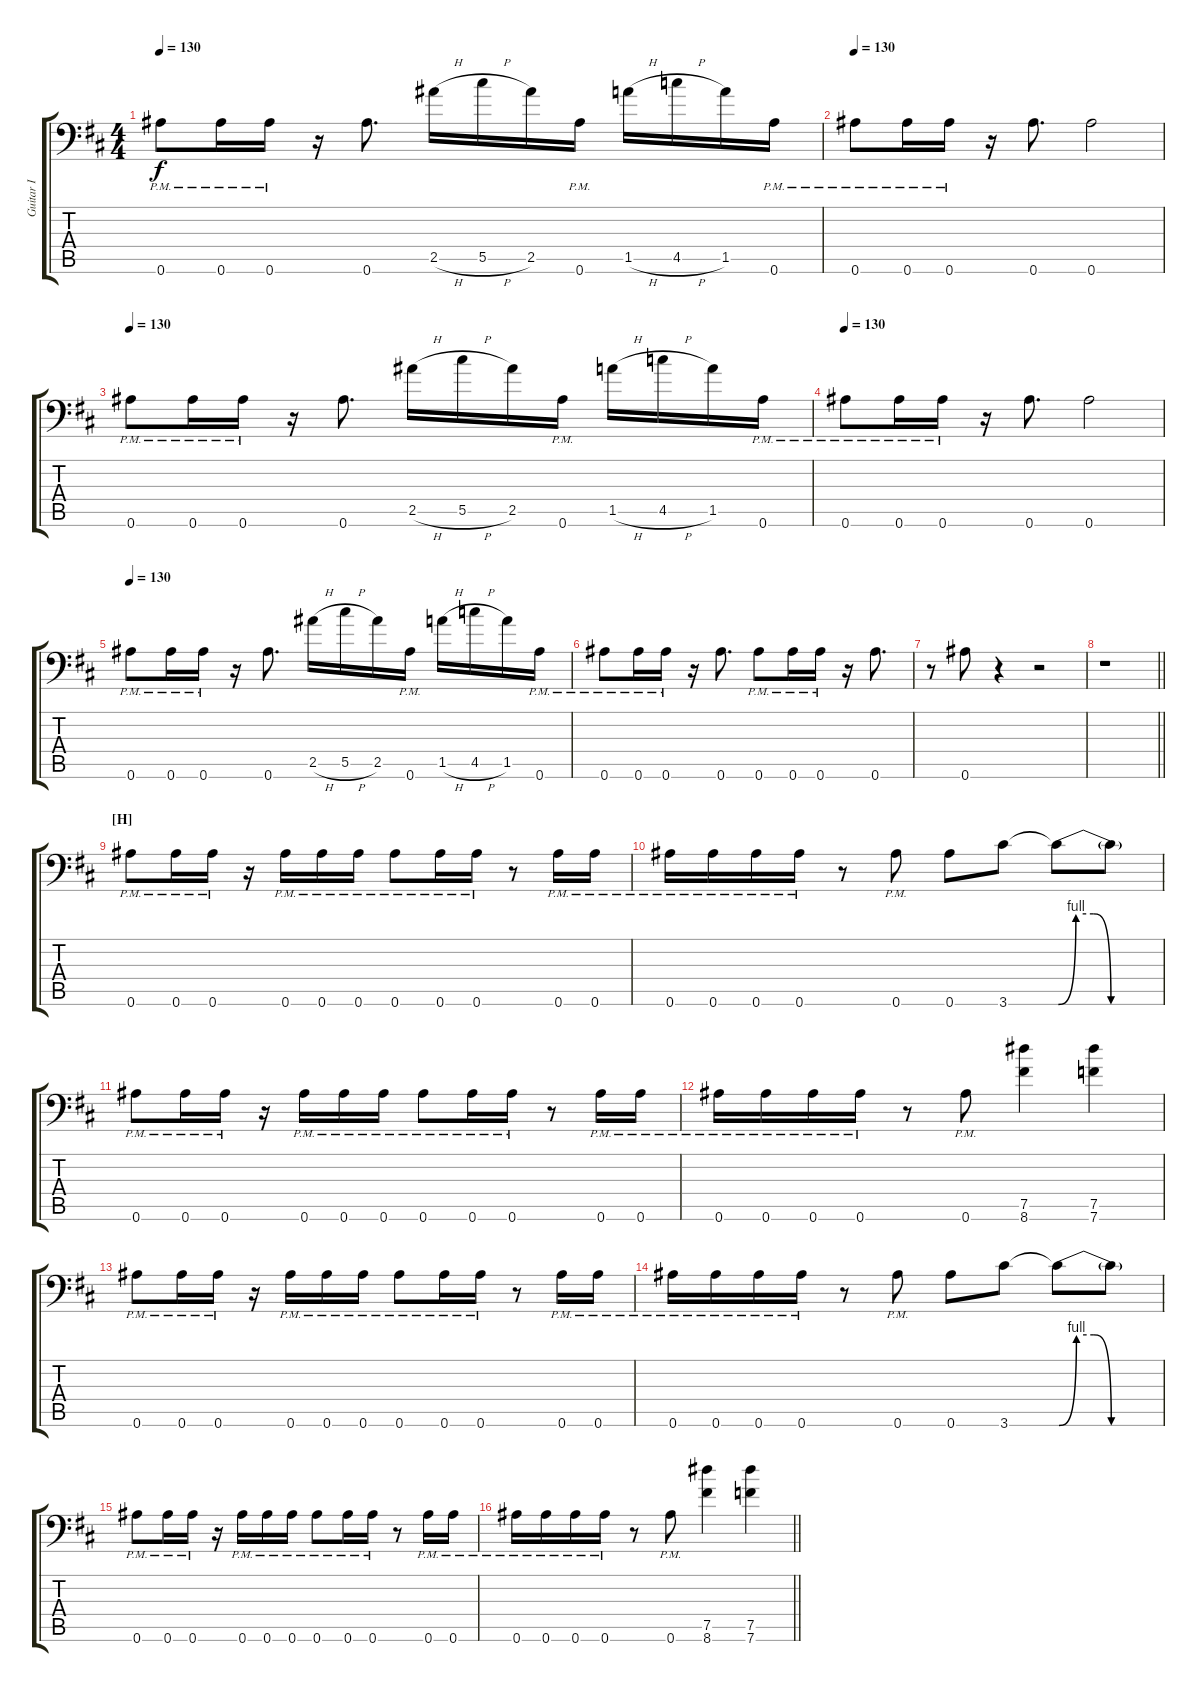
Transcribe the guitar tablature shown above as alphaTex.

\track ("Guitar I" "Guitar I") {instrument distortionguitar}
\staff {score tabs}
\tuning (Eb4 Bb3 Gb3 Db3 Ab2 Bb1) {hide}
\ts (4 4)
\tempo 130
\clef f4
\ks bminor
0.6{pm}.8{ot 8vb dy f} 0.6{pm}.16{ot 8vb} 0.6{pm}.16{ot 8vb} r.16{ot 8vb} 0.6.8{d ot 8vb} 2.5{h}.16{ot 8vb} 5.5{h}.16{ot 8vb} 2.5.16{ot 8vb} 0.6{pm}.16{ot 8vb} 1.5{h}.16{ot 8vb} 4.5{h}.16{ot 8vb} 1.5.16{ot 8vb} 0.6{pm}.16{ot 8vb} |
\tempo 130
0.6{pm}.8{ot 8vb} 0.6{pm}.16{ot 8vb} 0.6{pm}.16{ot 8vb} r.16{ot 8vb} 0.6.8{d ot 8vb} 0.6.2{ot 8vb} |
\tempo 130
0.6{pm}.8{ot 8vb} 0.6{pm}.16{ot 8vb} 0.6{pm}.16{ot 8vb} r.16{ot 8vb} 0.6.8{d ot 8vb} 2.5{h}.16{ot 8vb} 5.5{h}.16{ot 8vb} 2.5.16{ot 8vb} 0.6{pm}.16{ot 8vb} 1.5{h}.16{ot 8vb} 4.5{h}.16{ot 8vb} 1.5.16{ot 8vb} 0.6{pm}.16{ot 8vb} |
\tempo 130
0.6{pm}.8{ot 8vb} 0.6{pm}.16{ot 8vb} 0.6{pm}.16{ot 8vb} r.16{ot 8vb} 0.6.8{d ot 8vb} 0.6.2{ot 8vb} |
\tempo 130
0.6{pm}.8{ot 8vb} 0.6{pm}.16{ot 8vb} 0.6{pm}.16{ot 8vb} r.16{ot 8vb} 0.6.8{d ot 8vb} 2.5{h}.16{ot 8vb} 5.5{h}.16{ot 8vb} 2.5.16{ot 8vb} 0.6{pm}.16{ot 8vb} 1.5{h}.16{ot 8vb} 4.5{h}.16{ot 8vb} 1.5.16{ot 8vb} 0.6{pm}.16{ot 8vb} |
0.6{pm}.8{ot 8vb} 0.6{pm}.16{ot 8vb} 0.6{pm}.16{ot 8vb} r.16{ot 8vb} 0.6.8{d ot 8vb} 0.6{pm}.8{ot 8vb} 0.6{pm}.16{ot 8vb} 0.6{pm}.16{ot 8vb} r.16{ot 8vb} 0.6.8{d ot 8vb} |
r.8{ot 8vb} 0.6.8{ot 8vb} r.4{ot 8vb} r.2{ot 8vb} |
\barLineRight lightlight
r.1{ot 8vb} |
\section ("" "[H]")
0.6{pm}.8{ot 8vb} 0.6{pm}.16{ot 8vb} 0.6{pm}.16{ot 8vb} r.16{ot 8vb} 0.6{pm}.16{ot 8vb} 0.6{pm}.16{ot 8vb} 0.6{pm}.16{ot 8vb} 0.6{pm}.8{ot 8vb} 0.6{pm}.16{ot 8vb} 0.6{pm}.16{ot 8vb} r.8{ot 8vb} 0.6{pm}.16{ot 8vb} 0.6{pm}.16{ot 8vb} |
0.6{pm}.16{ot 8vb} 0.6{pm}.16{ot 8vb} 0.6{pm}.16{ot 8vb} 0.6{pm}.16{ot 8vb} r.8{ot 8vb} 0.6{pm}.8{ot 8vb} 0.6.8{ot 8vb} 3.6.8{ot 8vb} 3.6{be (custom 0 0 10 4 20 4 30 0 60 0) t}.8{ot 8vb} 3.6{t}.8{ot 8vb} |
0.6{pm}.8{ot 8vb} 0.6{pm}.16{ot 8vb} 0.6{pm}.16{ot 8vb} r.16{ot 8vb} 0.6{pm}.16{ot 8vb} 0.6{pm}.16{ot 8vb} 0.6{pm}.16{ot 8vb} 0.6{pm}.8{ot 8vb} 0.6{pm}.16{ot 8vb} 0.6{pm}.16{ot 8vb} r.8{ot 8vb} 0.6{pm}.16{ot 8vb} 0.6{pm}.16{ot 8vb} |
0.6{pm}.16{ot 8vb} 0.6{pm}.16{ot 8vb} 0.6{pm}.16{ot 8vb} 0.6{pm}.16{ot 8vb} r.8{ot 8vb} 0.6{pm}.8{ot 8vb} (7.5 8.6).4{ot 8vb} (7.5 7.6).4{ot 8vb} |
0.6{pm}.8{ot 8vb} 0.6{pm}.16{ot 8vb} 0.6{pm}.16{ot 8vb} r.16{ot 8vb} 0.6{pm}.16{ot 8vb} 0.6{pm}.16{ot 8vb} 0.6{pm}.16{ot 8vb} 0.6{pm}.8{ot 8vb} 0.6{pm}.16{ot 8vb} 0.6{pm}.16{ot 8vb} r.8{ot 8vb} 0.6{pm}.16{ot 8vb} 0.6{pm}.16{ot 8vb} |
0.6{pm}.16{ot 8vb} 0.6{pm}.16{ot 8vb} 0.6{pm}.16{ot 8vb} 0.6{pm}.16{ot 8vb} r.8{ot 8vb} 0.6{pm}.8{ot 8vb} 0.6.8{ot 8vb} 3.6.8{ot 8vb} 3.6{be (custom 0 0 10 4 20 4 30 0 60 0) t}.8{ot 8vb} 3.6{t}.8{ot 8vb} |
0.6{pm}.8{ot 8vb} 0.6{pm}.16{ot 8vb} 0.6{pm}.16{ot 8vb} r.16{ot 8vb} 0.6{pm}.16{ot 8vb} 0.6{pm}.16{ot 8vb} 0.6{pm}.16{ot 8vb} 0.6{pm}.8{ot 8vb} 0.6{pm}.16{ot 8vb} 0.6{pm}.16{ot 8vb} r.8{ot 8vb} 0.6{pm}.16{ot 8vb} 0.6{pm}.16{ot 8vb} |
\barLineRight lightlight
0.6{pm}.16{ot 8vb} 0.6{pm}.16{ot 8vb} 0.6{pm}.16{ot 8vb} 0.6{pm}.16{ot 8vb} r.8{ot 8vb} 0.6{pm}.8{ot 8vb} (7.5 8.6).4{ot 8vb} (7.5 7.6).4{ot 8vb}
